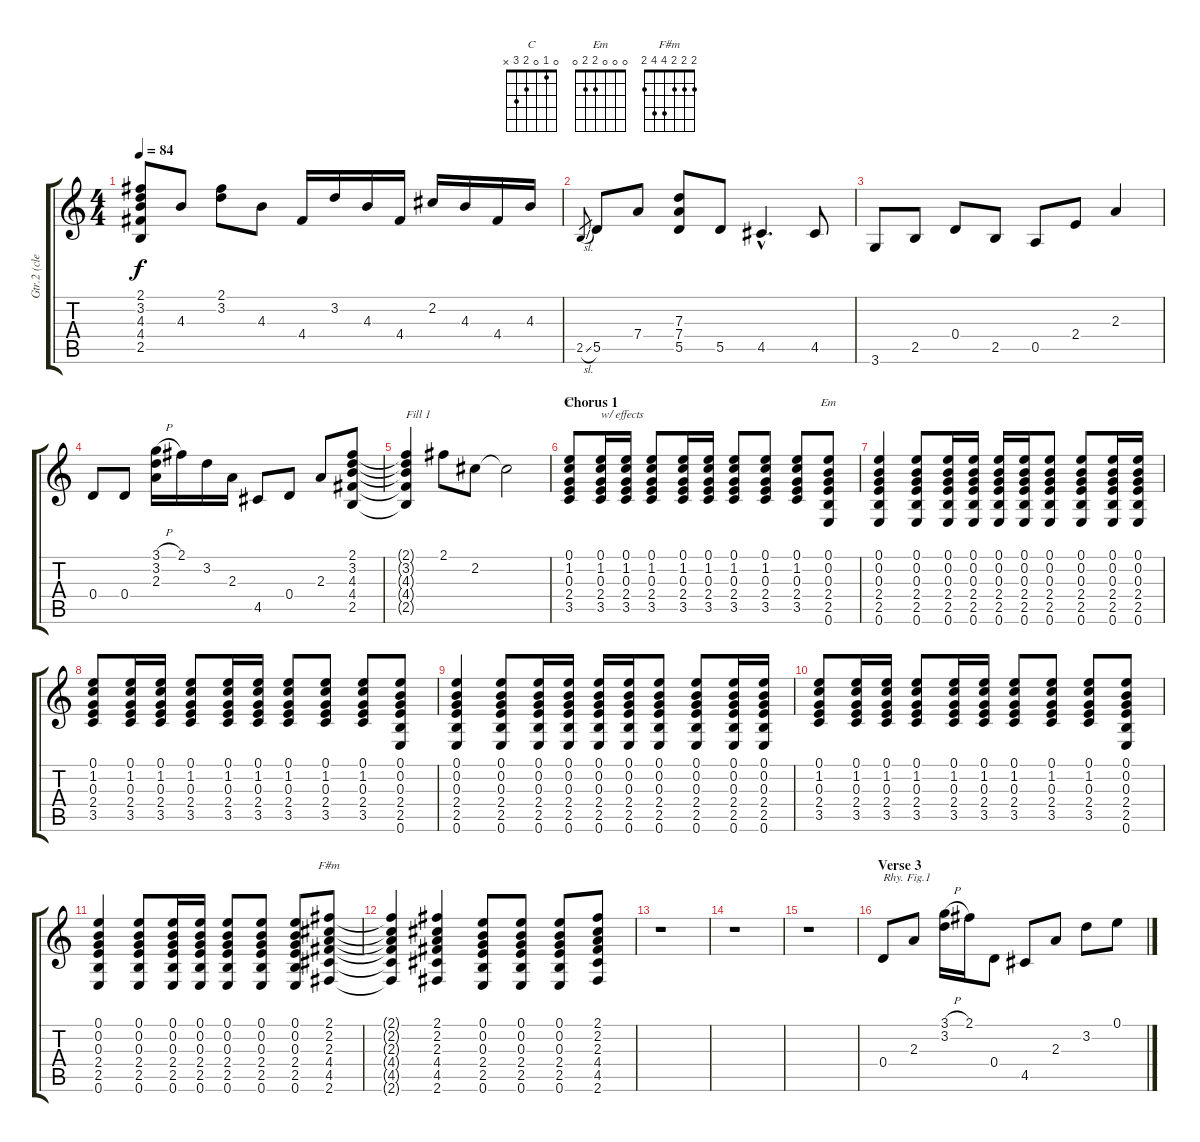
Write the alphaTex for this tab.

\track ("Gtr.2 (clean)" "Gtr.2 (cle") {instrument electricguitarclean}
\staff {score tabs}
\tuning (E4 B3 G3 D3 A2 E2) {hide}
\chord ("C" 0 1 0 2 3 x)
\chord ("Em" 0 0 0 2 2 0)
\chord ("F#m" 2 2 2 4 4 2)
\ts (4 4)
\tempo 84
\clef g2
\ks c
(2.1{t} 3.2{t} 4.3{t} 4.4{t} 2.5{t}).8{dy f} 4.3.8 (2.1 3.2).8 4.3.8 4.4.16 3.2.16 4.3.16 4.4.16 2.2.16 4.3.16 4.4.16 4.3.16 |
2.5{sl}.8{gr} 5.5.8 7.4.8 (7.3 7.4 5.5).8 5.5.8 4.5{hac}.4{d} 4.5.8 |
3.6.8 2.5.8 0.4.8 2.5.8 0.5.8 2.4.8 2.3.4 |
0.4.8 0.4.8 (3.1{h} 3.2 2.3).16 2.1.16 3.2.16 2.3.16 4.5.8 0.4.8 2.3.8 (2.1 3.2 4.3 4.4 2.5).8 |
(2.1{t} 3.2{t} 4.3{t} 4.4{t} 2.5{t}).4{txt "Fill 1"} 2.1.8 2.2.8 2.2{t}.2 |
\section ("" "Chorus 1")
(0.1 1.2 0.3 2.4 3.5).8{ch "C"} (0.1 1.2 0.3 2.4 3.5).16{txt "w/ effects"} (0.1 1.2 0.3 2.4 3.5).16 (0.1 1.2 0.3 2.4 3.5).8 (0.1 1.2 0.3 2.4 3.5).16 (0.1 1.2 0.3 2.4 3.5).16 (0.1 1.2 0.3 2.4 3.5).8 (0.1 1.2 0.3 2.4 3.5).8 (0.1 1.2 0.3 2.4 3.5).8 (0.1 0.2 0.3 2.4 2.5 0.6).8{ch "Em"} |
(0.1 0.2 0.3 2.4 2.5 0.6).4 (0.1 0.2 0.3 2.4 2.5 0.6).8 (0.1 0.2 0.3 2.4 2.5 0.6).16 (0.1 0.2 0.3 2.4 2.5 0.6).16 (0.1 0.2 0.3 2.4 2.5 0.6).16 (0.1 0.2 0.3 2.4 2.5 0.6).16 (0.1 0.2 0.3 2.4 2.5 0.6).8 (0.1 0.2 0.3 2.4 2.5 0.6).8 (0.1 0.2 0.3 2.4 2.5 0.6).16 (0.1 0.2 0.3 2.4 2.5 0.6).16 |
(0.1 1.2 0.3 2.4 3.5).8 (0.1 1.2 0.3 2.4 3.5).16 (0.1 1.2 0.3 2.4 3.5).16 (0.1 1.2 0.3 2.4 3.5).8 (0.1 1.2 0.3 2.4 3.5).16 (0.1 1.2 0.3 2.4 3.5).16 (0.1 1.2 0.3 2.4 3.5).8 (0.1 1.2 0.3 2.4 3.5).8 (0.1 1.2 0.3 2.4 3.5).8 (0.1 0.2 0.3 2.4 2.5 0.6).8 |
(0.1 0.2 0.3 2.4 2.5 0.6).4 (0.1 0.2 0.3 2.4 2.5 0.6).8 (0.1 0.2 0.3 2.4 2.5 0.6).16 (0.1 0.2 0.3 2.4 2.5 0.6).16 (0.1 0.2 0.3 2.4 2.5 0.6).16 (0.1 0.2 0.3 2.4 2.5 0.6).16 (0.1 0.2 0.3 2.4 2.5 0.6).8 (0.1 0.2 0.3 2.4 2.5 0.6).8 (0.1 0.2 0.3 2.4 2.5 0.6).16 (0.1 0.2 0.3 2.4 2.5 0.6).16 |
(0.1 1.2 0.3 2.4 3.5).8 (0.1 1.2 0.3 2.4 3.5).16 (0.1 1.2 0.3 2.4 3.5).16 (0.1 1.2 0.3 2.4 3.5).8 (0.1 1.2 0.3 2.4 3.5).16 (0.1 1.2 0.3 2.4 3.5).16 (0.1 1.2 0.3 2.4 3.5).8 (0.1 1.2 0.3 2.4 3.5).8 (0.1 1.2 0.3 2.4 3.5).8 (0.1 0.2 0.3 2.4 2.5 0.6).8 |
(0.1 0.2 0.3 2.4 2.5 0.6).4 (0.1 0.2 0.3 2.4 2.5 0.6).8 (0.1 0.2 0.3 2.4 2.5 0.6).16 (0.1 0.2 0.3 2.4 2.5 0.6).16 (0.1 0.2 0.3 2.4 2.5 0.6).8 (0.1 0.2 0.3 2.4 2.5 0.6).8 (0.1 0.2 0.3 2.4 2.5 0.6).8 (2.1 2.2 2.3 4.4 4.5 2.6).8{ch "F#m"} |
(2.1{t} 2.2{t} 2.3{t} 4.4{t} 4.5{t} 2.6{t}).4 (2.1 2.2 2.3 4.4 4.5 2.6).4 (0.1 0.2 0.3 2.4 2.5 0.6).8 (0.1 0.2 0.3 2.4 2.5 0.6).8 (0.1 0.2 0.3 2.4 2.5 0.6).8 (2.1 2.2 2.3 4.4 4.5 2.6).8 |
r.1 |
r.1 |
r.1 |
\section ("" "Verse 3")
0.4.8{txt "Rhy. Fig.1"} 2.3.8 (3.1{h} 3.2).16 2.1.16 0.4.8 4.5.8 2.3.8 3.2.8 0.1.8
